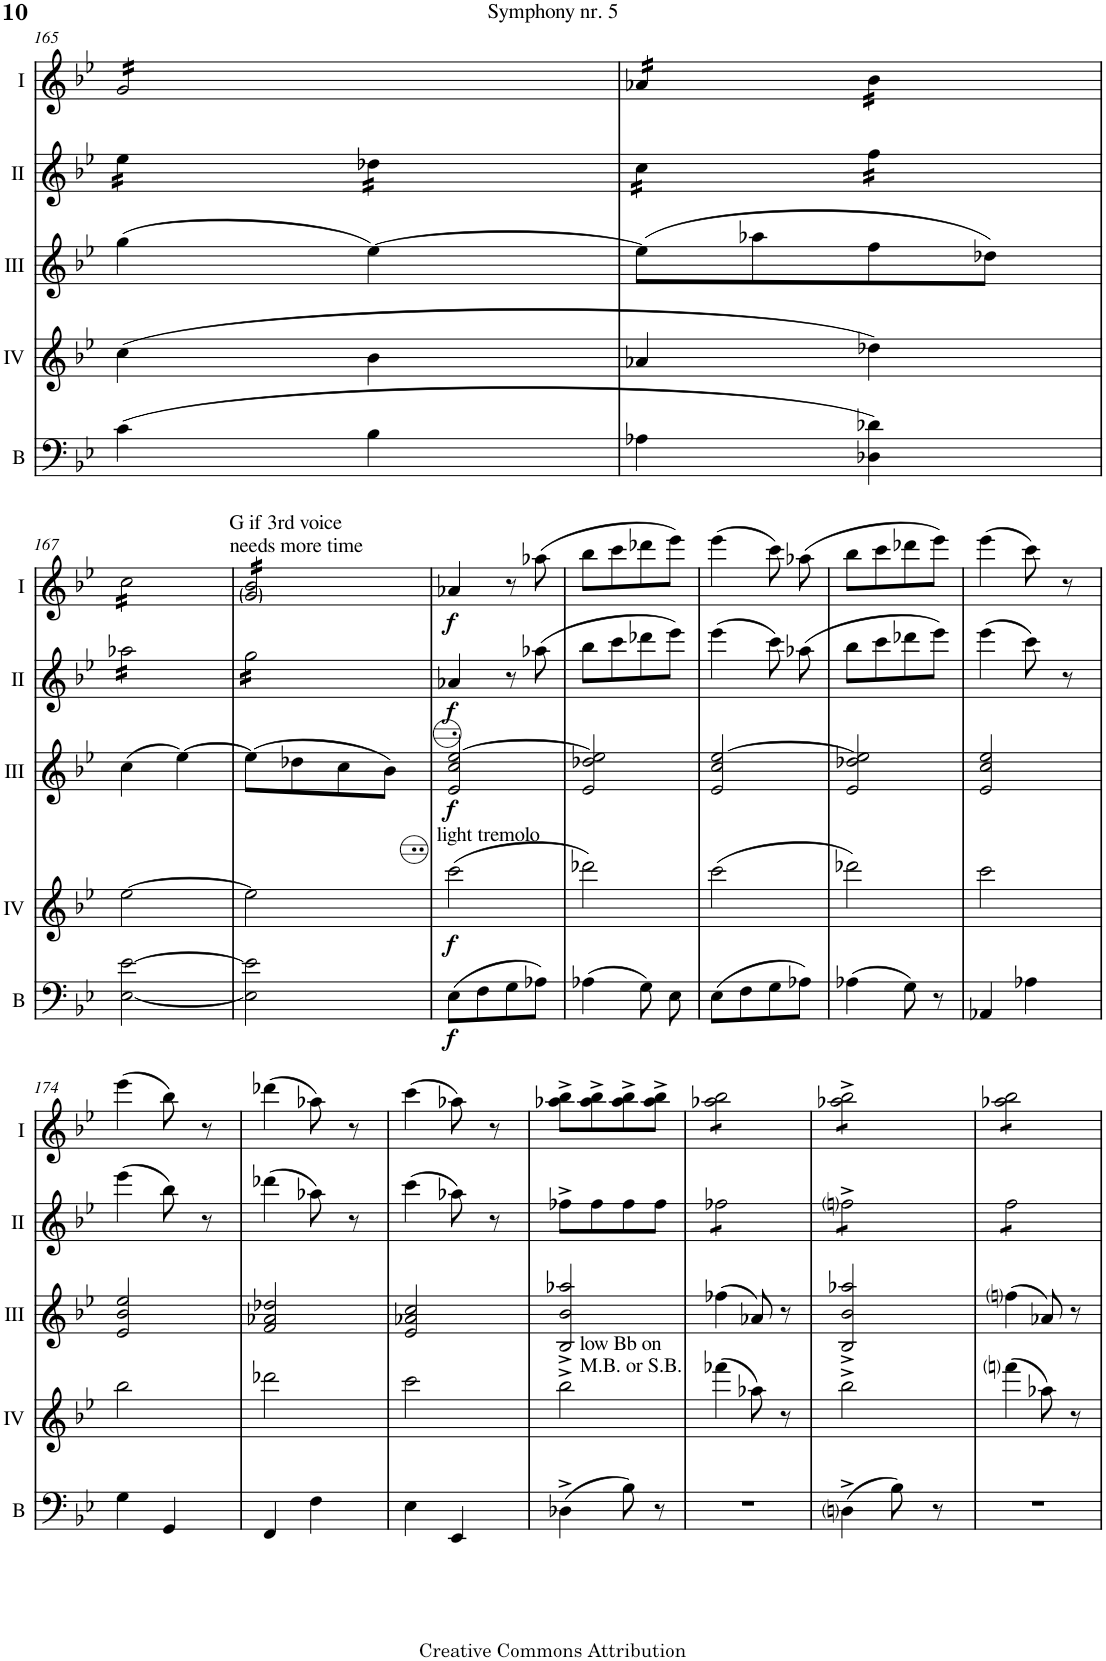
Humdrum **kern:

**kern	**dynam	**kern	**dynam	**kern	**dynam	**kern	**dynam	**kern	**dynam
*part5	*part5	*part4	*part4	*part3	*part3	*part2	*part2	*part1	*part1
*staff5	*staff5	*staff4	*staff4	*staff3	*staff3	*staff2	*staff2	*staff1	*staff1
*I"Bass	*	*I"Acc. 4	*	*I"Acc. 3	*	*I"Acc. 2	*	*I"Acc. 1	*
*I'B	*	*	*	*	*	*	*	*	*
!!LO:PB:g=z
*clefF4	*	*clefG2	*	*clefG2	*	*clefG2	*	*clefG2	*
*Trd7c12	*	*Trd7c12	*	*	*	*Trd7c12	*	*	*
*k[b-e-]	*	*k[b-e-]	*	*k[b-e-]	*	*k[b-e-]	*	*k[b-e-]	*
*M2/4	*	*M2/4	*	*M2/4	*	*M2/4	*	*M2/4	*
=165	=165	=165	=165	=165	=165	=165	=165	=165	=165
*	*	*	*	*	*	*tremolo	*	*	*
*	*	*	*	*	*	*	*	*tremolo	*
(4c\	.	(4cc\	.	(4g\	.	16ee-\LL	.	16g/LL	.
.	.	.	.	.	.	16ee-\	.	16g/	.
.	.	.	.	.	.	16ee-\	.	16g/	.
.	.	.	.	.	.	16ee-\JJ	.	16g/	.
4B-\	.	4b-\	.	[4e-\)	.	16dd-X\LL	.	16g/	.
.	.	.	.	.	.	16dd-X\	.	16g/	.
.	.	.	.	.	.	16dd-X\	.	16g/	.
.	.	.	.	.	.	16dd-X\JJ	.	16g/JJ	.
=166	=166	=166	=166	=166	=166	=166	=166	=166	=166
4A-X\	.	4a-X/	.	(8e-\L]	.	16cc\LL	.	16a-X/LL	.
.	.	.	.	.	.	16cc\	.	16a-X/	.
.	.	.	.	8a-X\	.	16cc\	.	16a-X/	.
.	.	.	.	.	.	16cc\JJ	.	16a-X/JJ	.
4D-X\ 4d-X\)	.	4dd-X\)	.	8f\	.	16ff\LL	.	16b-\LL	.
.	.	.	.	.	.	16ff\	.	16b-\	.
.	.	.	.	8d-X\J)	.	16ff\	.	16b-\	.
.	.	.	.	.	.	16ff\JJ	.	16b-\JJ	.
!!LO:LB:g=z
=167	=167	=167	=167	=167	=167	=167	=167	=167	=167
[2E-\ [2e-\	.	[2ee-\	.	(4c\	.	16aa-X\LL	.	16cc\LL	.
.	.	.	.	.	.	16aa-X\	.	16cc\	.
.	.	.	.	.	.	16aa-X\	.	16cc\	.
.	.	.	.	.	.	16aa-X\	.	16cc\	.
.	.	.	.	[4e-\)	.	16aa-X\	.	16cc\	.
.	.	.	.	.	.	16aa-X\	.	16cc\	.
.	.	.	.	.	.	16aa-X\	.	16cc\	.
.	.	.	.	.	.	16aa-X\JJ	.	16cc\JJ	.
=168	=168	=168	=168	=168	=168	=168	=168	=168	=168
!	!	!	!	!	!	!	!	!LO:TX:a:t=G if 3rd voice	!
!	!	!	!	!	!	!	!	!LO:TX:a:t=needs more time	!
2E-\] 2e-\]	.	2ee-\]	.	(8e-\L]	.	16gg\LL	.	16g/ 16b-/LL	.
.	.	.	.	.	.	16gg\	.	16g/ 16b-/	.
.	.	.	.	8d-X\	.	16gg\	.	16g/ 16b-/	.
.	.	.	.	.	.	16gg\	.	16g/ 16b-/	.
.	.	.	.	8c\	.	16gg\	.	16g/ 16b-/	.
.	.	.	.	.	.	16gg\	.	16g/ 16b-/	.
.	.	.	.	8B-\J)	.	16gg\	.	16g/ 16b-/	.
.	.	.	.	.	.	16gg\JJ	.	16g/ 16b-/JJ	.
*	*	*	*	*	*	*	*	*Xtremolo	*
*	*	*	*	*	*	*Xtremolo	*	*	*
=169	=169	=169	=169	=169	=169	=169	=169	=169	=169
!	!	!LO:TX:a:t=light tremolo	!	!	!	!	!	!	!
!	!LO:DY:b	!	!LO:DY:b	!	!LO:DY:b	!	!LO:DY:b	!	!LO:DY:b
(8E-\L	f	(2cccc\	f	2e-/ 2cc/ [2ee-/	f	4a-X/	f	4a-X/	f
8F\	.	.	.	.	.	.	.	.	.
8G\	.	.	.	.	.	8r	.	8r	.
8A-X\J)	.	.	.	.	.	(8aa-X\	.	(8aa-X\	.
=170	=170	=170	=170	=170	=170	=170	=170	=170	=170
(4A-X\	.	2dddd-X\)	.	2e-/ 2dd-X/ 2ee-/]	.	8bb-\L	.	8bb-\L	.
.	.	.	.	.	.	8ccc\	.	8ccc\	.
8G\)	.	.	.	.	.	8ddd-X\	.	8ddd-X\	.
8E-\	.	.	.	.	.	8eee-\J)	.	8eee-\J)	.
=171	=171	=171	=171	=171	=171	=171	=171	=171	=171
(8E-\L	.	(2cccc\	.	2e-/ 2cc/ [2ee-/	.	(4eee-\	.	(4eee-\	.
8F\	.	.	.	.	.	.	.	.	.
8G\	.	.	.	.	.	8ccc\)	.	8ccc\)	.
8A-X\J)	.	.	.	.	.	(8aa-X\	.	(8aa-X\	.
=172	=172	=172	=172	=172	=172	=172	=172	=172	=172
(4A-X\	.	2dddd-X\)	.	2e-/ 2dd-X/ 2ee-/]	.	8bb-\L	.	8bb-\L	.
.	.	.	.	.	.	8ccc\	.	8ccc\	.
8G\)	.	.	.	.	.	8ddd-X\	.	8ddd-X\	.
8r	.	.	.	.	.	8eee-\J)	.	8eee-\J)	.
=173	=173	=173	=173	=173	=173	=173	=173	=173	=173
4AA-X/	.	2cccc\	.	2e-/ 2cc/ 2ee-/	.	(4eee-\	.	(4eee-\	.
4A-X\	.	.	.	.	.	8ccc\)	.	8ccc\)	.
.	.	.	.	.	.	8r	.	8r	.
!!LO:LB:g=z
=174	=174	=174	=174	=174	=174	=174	=174	=174	=174
4G\	.	2bbb-\	.	2e-/ 2b-/ 2ee-/	.	(4eee-\	.	(4eee-\	.
4GG/	.	.	.	.	.	8bb-\)	.	8bb-\)	.
.	.	.	.	.	.	8r	.	8r	.
=175	=175	=175	=175	=175	=175	=175	=175	=175	=175
4FF/	.	2dddd-X\	.	2f/ 2a-X/ 2dd-X/	.	(4ddd-X\	.	(4ddd-X\	.
4F\	.	.	.	.	.	8aa-X\)	.	8aa-X\)	.
.	.	.	.	.	.	8r	.	8r	.
=176	=176	=176	=176	=176	=176	=176	=176	=176	=176
4E-\	.	2cccc\	.	2e-/ 2a-X/ 2cc/	.	(4ccc\	.	(4ccc\	.
4EE-/	.	.	.	.	.	8aa-X\)	.	8aa-X\)	.
.	.	.	.	.	.	8r	.	8r	.
=177	=177	=177	=177	=177	=177	=177	=177	=177	=177
!	!	!	!	!LO:TX:b:t=low Bb on	!	!	!	!	!
!	!	!	!	!LO:TX:b:t=M.B. or S.B.	!	!	!	!	!
(4D-X^\	.	2bbb-^\	.	2B-/^ 2b-/^ 2aa-X/^	.	8ff-X^\L	.	8aa-X\^ 8bb-\^L	.
.	.	.	.	.	.	8ff-\	.	8aa-\^ 8bb-\^	.
8B-\)	.	.	.	.	.	8ff-\	.	8aa-\^ 8bb-\^	.
8r	.	.	.	.	.	8ff-\J	.	8aa-\^ 8bb-\^J	.
=178	=178	=178	=178	=178	=178	=178	=178	=178	=178
*	*	*	*	*	*	*tremolo	*	*	*
*	*	*	*	*	*	*	*	*tremolo	*
2r	.	(4ffff-X\	.	(4ff-X\	.	8ff-X\L	.	8aa-X\ 8bb-\L	.
.	.	.	.	.	.	8ff-X\	.	8aa-X\ 8bb-\	.
.	.	8aaa-X\)	.	8a-X/)	.	8ff-X\	.	8aa-X\ 8bb-\	.
.	.	8r	.	8r	.	8ff-X\J	.	8aa-X\ 8bb-\J	.
=179	=179	=179	=179	=179	=179	=179	=179	=179	=179
(4Dni^\	.	2bbb-^\	.	2B-/^ 2b-/^ 2aa-X/^	.	8ffni^\L	.	8aa-X\^ 8bb-\^L	.
.	.	.	.	.	.	8ffni^\	.	8aa-X\^ 8bb-\^	.
8B-\)	.	.	.	.	.	8ffni^\	.	8aa-X\^ 8bb-\^	.
8r	.	.	.	.	.	8ffni^\J	.	8aa-X\^ 8bb-\^J	.
=180	=180	=180	=180	=180	=180	=180	=180	=180	=180
2r	.	(4ffffni\	.	(4ffni\	.	8ff\L	.	8aa-X\ 8bb-\L	.
.	.	.	.	.	.	8ff\	.	8aa-X\ 8bb-\	.
.	.	8aaa-X\)	.	8a-X/)	.	8ff\	.	8aa-X\ 8bb-\	.
.	.	8r	.	8r	.	8ff\J	.	8aa-X\ 8bb-\J	.
*	*	*	*	*	*	*	*	*Xtremolo	*
*	*	*	*	*	*	*Xtremolo	*	*	*
=	=	=	=	=	=	=	=	=	=
*-	*-	*-	*-	*-	*-	*-	*-	*-	*-
